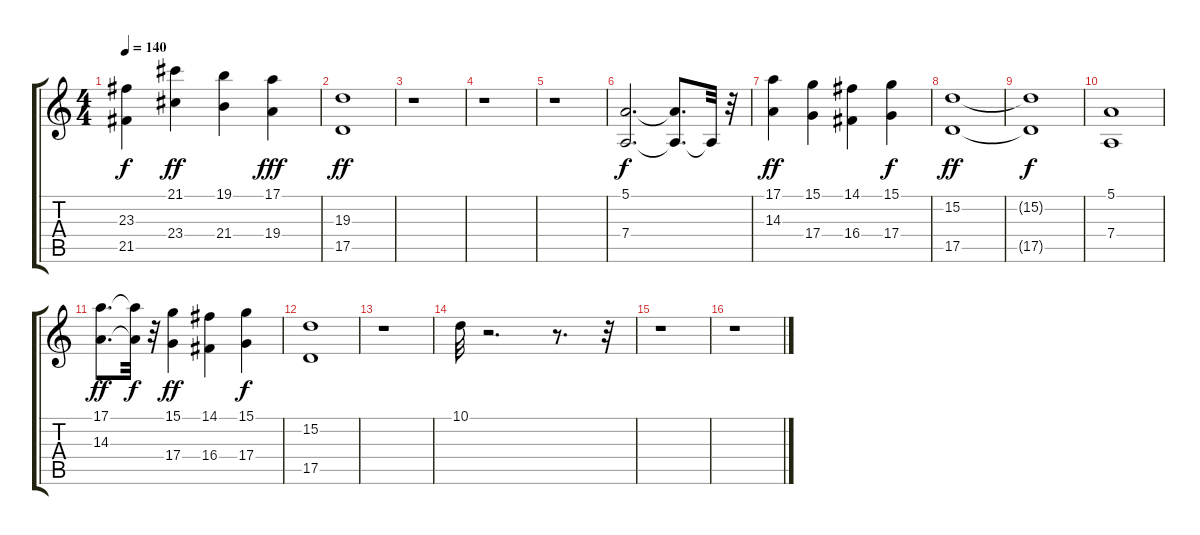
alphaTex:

\track "" {instrument stringensemble1}
\staff {score tabs}
\tuning (E4 B3 G3 D3 A2 E2) {hide}
\ts (4 4)
\tempo 140
\clef g2
\ks c
(23.3{t} 21.5{t}).4{dy f} (21.1 23.4).4{dy ff} (19.1 21.4).4 (17.1 19.4).4{dy fff} |
(19.3 17.5).1{dy ff} |
r.1 |
r.1 |
r.1 |
(5.1 7.4).2{d dy f} (5.1{t} 7.4{t}).8{d} 7.4{t}.32 r.32 |
(17.1 14.3).4{dy ff} (15.1 17.4).4 (14.1 16.4).4 (15.1 17.4).4{dy f} |
(15.2 17.5).1{dy ff} |
(15.2{t} 17.5{t}).1{dy f} |
(5.1 7.4).1 |
(17.1 14.3).8{d dy ff} (17.1{t} 14.3{t}).32{dy f} r.32 (15.1 17.4).4{dy ff} (14.1 16.4).4 (15.1 17.4).4{dy f} |
(15.2 17.5).1 |
r.1 |
10.1.32 r.2{d} r.8{d} r.32 |
r.1 |
r.1
